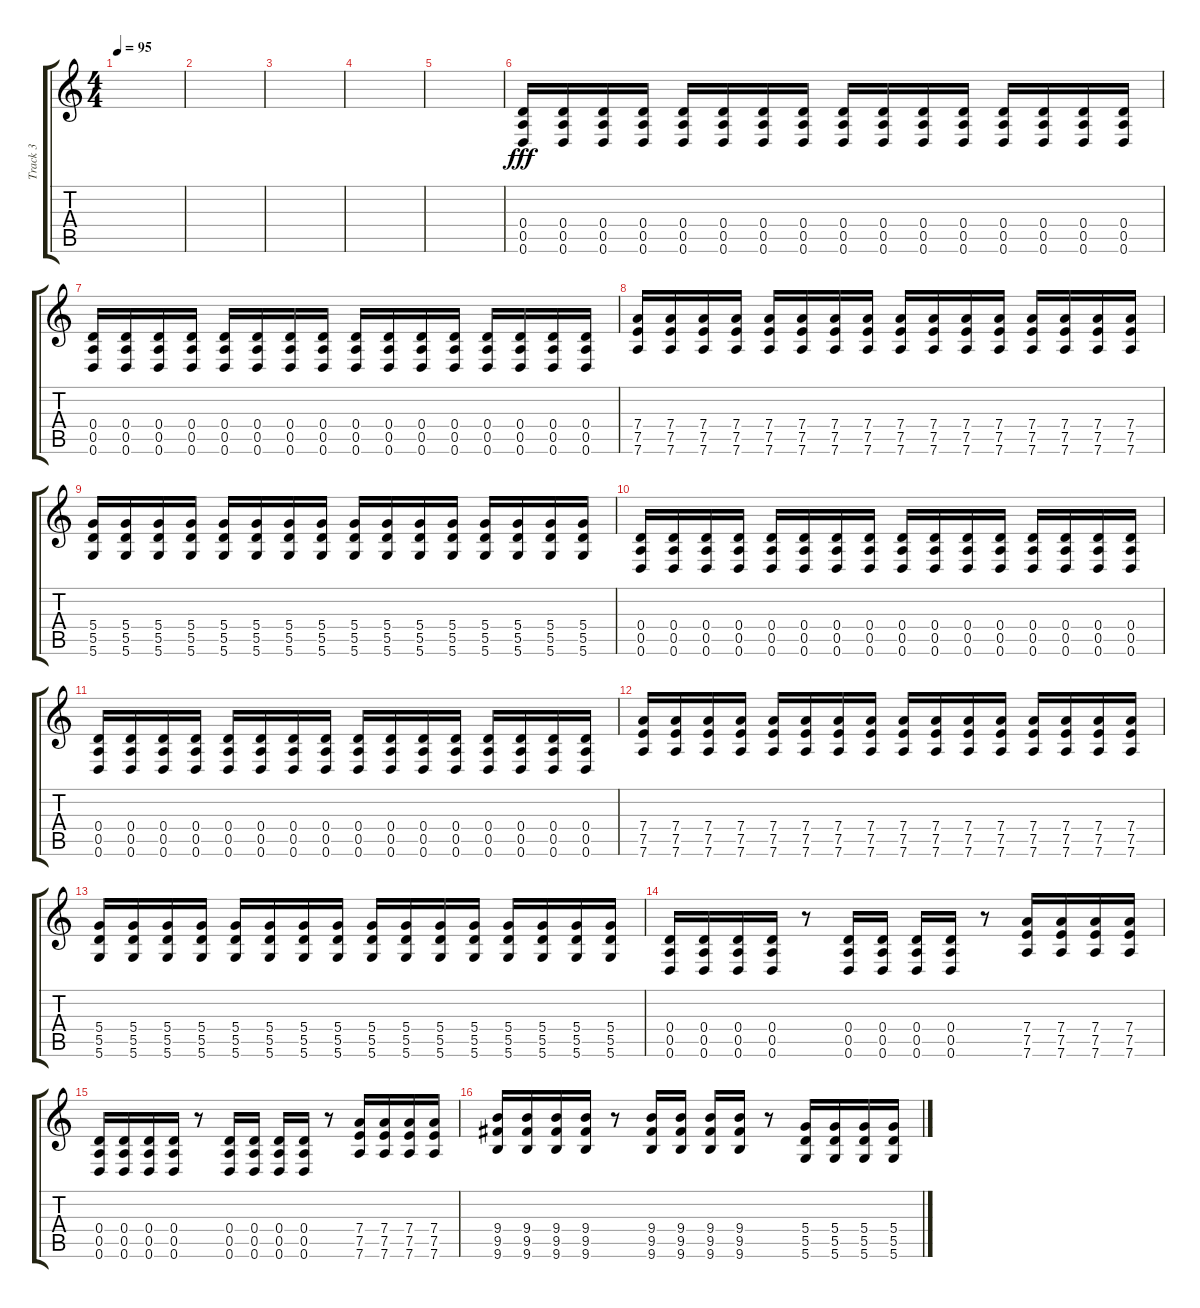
\track ("Track 3" "Track 3") {instrument overdrivenguitar}
\staff {score tabs}
\tuning (E4 B3 G3 D3 A2 D2) {hide}
\ts (4 4)
\tempo 95
\clef g2
\ks c
|
|
|
|
|
(0.4 0.5 0.6).16{dy fff} (0.4 0.5 0.6).16 (0.4 0.5 0.6).16 (0.4 0.5 0.6).16 (0.4 0.5 0.6).16 (0.4 0.5 0.6).16 (0.4 0.5 0.6).16 (0.4 0.5 0.6).16 (0.4 0.5 0.6).16 (0.4 0.5 0.6).16 (0.4 0.5 0.6).16 (0.4 0.5 0.6).16 (0.4 0.5 0.6).16 (0.4 0.5 0.6).16 (0.4 0.5 0.6).16 (0.4 0.5 0.6).16 |
(0.4 0.5 0.6).16 (0.4 0.5 0.6).16 (0.4 0.5 0.6).16 (0.4 0.5 0.6).16 (0.4 0.5 0.6).16 (0.4 0.5 0.6).16 (0.4 0.5 0.6).16 (0.4 0.5 0.6).16 (0.4 0.5 0.6).16 (0.4 0.5 0.6).16 (0.4 0.5 0.6).16 (0.4 0.5 0.6).16 (0.4 0.5 0.6).16 (0.4 0.5 0.6).16 (0.4 0.5 0.6).16 (0.4 0.5 0.6).16 |
(7.4 7.5 7.6).16 (7.4 7.5 7.6).16 (7.4 7.5 7.6).16 (7.4 7.5 7.6).16 (7.4 7.5 7.6).16 (7.4 7.5 7.6).16 (7.4 7.5 7.6).16 (7.4 7.5 7.6).16 (7.4 7.5 7.6).16 (7.4 7.5 7.6).16 (7.4 7.5 7.6).16 (7.4 7.5 7.6).16 (7.4 7.5 7.6).16 (7.4 7.5 7.6).16 (7.4 7.5 7.6).16 (7.4 7.5 7.6).16 |
(5.4 5.5 5.6).16 (5.4 5.5 5.6).16 (5.4 5.5 5.6).16 (5.4 5.5 5.6).16 (5.4 5.5 5.6).16 (5.4 5.5 5.6).16 (5.4 5.5 5.6).16 (5.4 5.5 5.6).16 (5.4 5.5 5.6).16 (5.4 5.5 5.6).16 (5.4 5.5 5.6).16 (5.4 5.5 5.6).16 (5.4 5.5 5.6).16 (5.4 5.5 5.6).16 (5.4 5.5 5.6).16 (5.4 5.5 5.6).16 |
(0.4 0.5 0.6).16 (0.4 0.5 0.6).16 (0.4 0.5 0.6).16 (0.4 0.5 0.6).16 (0.4 0.5 0.6).16 (0.4 0.5 0.6).16 (0.4 0.5 0.6).16 (0.4 0.5 0.6).16 (0.4 0.5 0.6).16 (0.4 0.5 0.6).16 (0.4 0.5 0.6).16 (0.4 0.5 0.6).16 (0.4 0.5 0.6).16 (0.4 0.5 0.6).16 (0.4 0.5 0.6).16 (0.4 0.5 0.6).16 |
(0.4 0.5 0.6).16 (0.4 0.5 0.6).16 (0.4 0.5 0.6).16 (0.4 0.5 0.6).16 (0.4 0.5 0.6).16 (0.4 0.5 0.6).16 (0.4 0.5 0.6).16 (0.4 0.5 0.6).16 (0.4 0.5 0.6).16 (0.4 0.5 0.6).16 (0.4 0.5 0.6).16 (0.4 0.5 0.6).16 (0.4 0.5 0.6).16 (0.4 0.5 0.6).16 (0.4 0.5 0.6).16 (0.4 0.5 0.6).16 |
(7.4 7.5 7.6).16 (7.4 7.5 7.6).16 (7.4 7.5 7.6).16 (7.4 7.5 7.6).16 (7.4 7.5 7.6).16 (7.4 7.5 7.6).16 (7.4 7.5 7.6).16 (7.4 7.5 7.6).16 (7.4 7.5 7.6).16 (7.4 7.5 7.6).16 (7.4 7.5 7.6).16 (7.4 7.5 7.6).16 (7.4 7.5 7.6).16 (7.4 7.5 7.6).16 (7.4 7.5 7.6).16 (7.4 7.5 7.6).16 |
(5.4 5.5 5.6).16 (5.4 5.5 5.6).16 (5.4 5.5 5.6).16 (5.4 5.5 5.6).16 (5.4 5.5 5.6).16 (5.4 5.5 5.6).16 (5.4 5.5 5.6).16 (5.4 5.5 5.6).16 (5.4 5.5 5.6).16 (5.4 5.5 5.6).16 (5.4 5.5 5.6).16 (5.4 5.5 5.6).16 (5.4 5.5 5.6).16 (5.4 5.5 5.6).16 (5.4 5.5 5.6).16 (5.4 5.5 5.6).16 |
(0.4 0.5 0.6).16 (0.4 0.5 0.6).16 (0.4 0.5 0.6).16 (0.4 0.5 0.6).16 r.8 (0.4 0.5 0.6).16 (0.4 0.5 0.6).16 (0.4 0.5 0.6).16 (0.4 0.5 0.6).16 r.8 (7.4 7.5 7.6).16 (7.4 7.5 7.6).16 (7.4 7.5 7.6).16 (7.4 7.5 7.6).16 |
(0.4 0.5 0.6).16 (0.4 0.5 0.6).16 (0.4 0.5 0.6).16 (0.4 0.5 0.6).16 r.8 (0.4 0.5 0.6).16 (0.4 0.5 0.6).16 (0.4 0.5 0.6).16 (0.4 0.5 0.6).16 r.8 (7.4 7.5 7.6).16 (7.4 7.5 7.6).16 (7.4 7.5 7.6).16 (7.4 7.5 7.6).16 |
(9.4 9.5 9.6).16 (9.4 9.5 9.6).16 (9.4 9.5 9.6).16 (9.4 9.5 9.6).16 r.8 (9.4 9.5 9.6).16 (9.4 9.5 9.6).16 (9.4 9.5 9.6).16 (9.4 9.5 9.6).16 r.8 (5.4 5.5 5.6).16 (5.4 5.5 5.6).16 (5.4 5.5 5.6).16 (5.4 5.5 5.6).16
